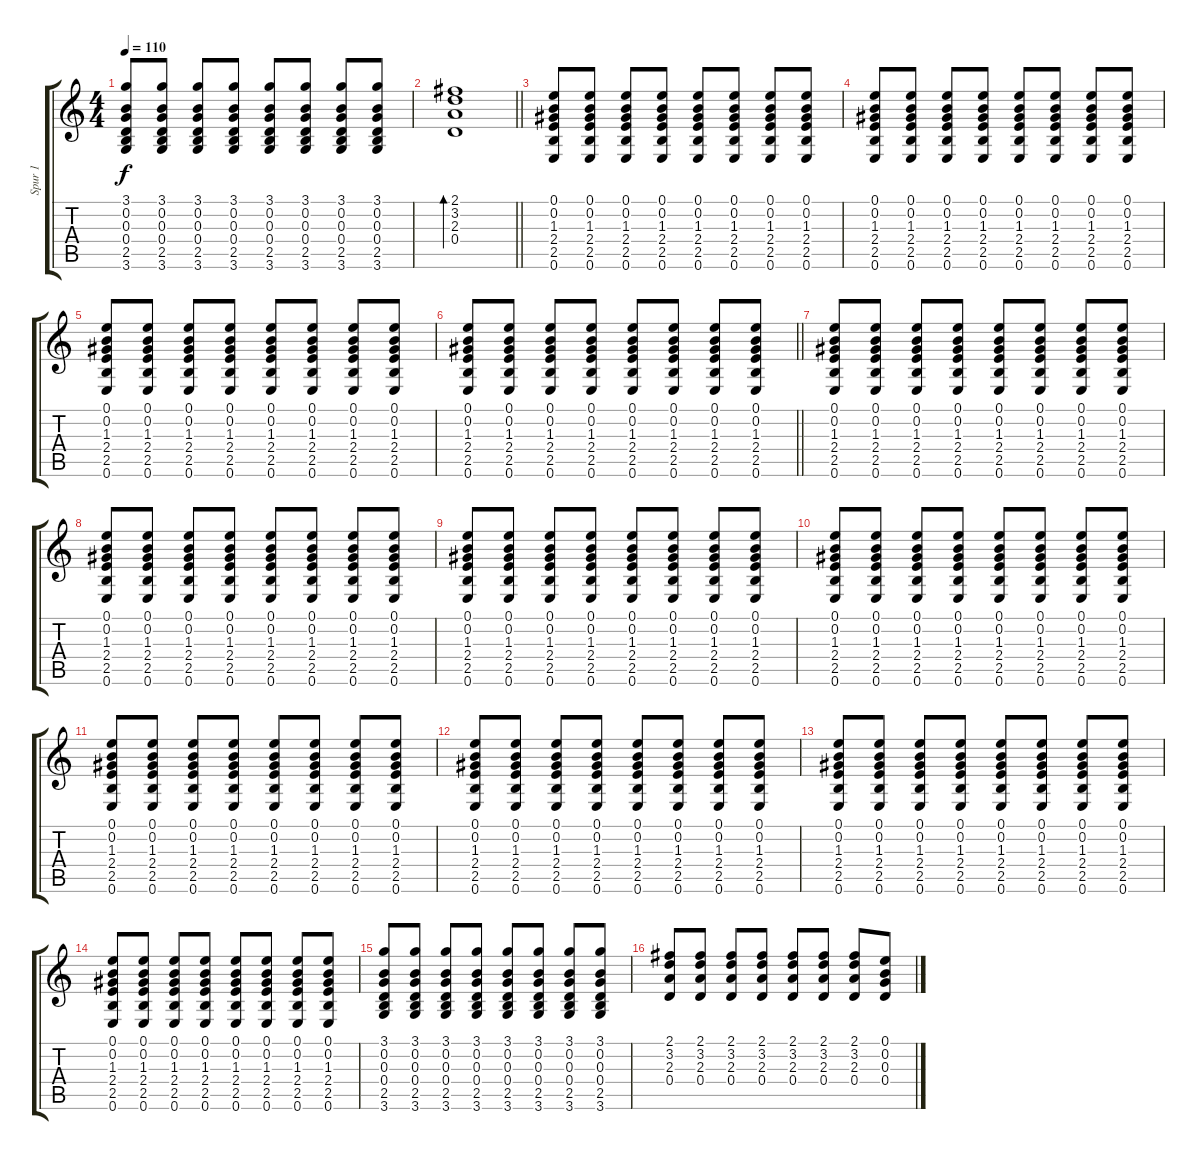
\track ("Spur 1" "Spur 1") {instrument electricguitarclean}
\staff {score tabs}
\tuning (E4 B3 G3 D3 A2 E2) {hide}
\ts (4 4)
\tempo 110
\clef g2
\ks c
(3.1 0.2 0.3 0.4 2.5 3.6).8{dy f} (3.1 0.2 0.3 0.4 2.5 3.6).8 (3.1 0.2 0.3 0.4 2.5 3.6).8 (3.1 0.2 0.3 0.4 2.5 3.6).8 (3.1 0.2 0.3 0.4 2.5 3.6).8 (3.1 0.2 0.3 0.4 2.5 3.6).8 (3.1 0.2 0.3 0.4 2.5 3.6).8 (3.1 0.2 0.3 0.4 2.5 3.6).8 |
\barLineRight lightlight
(2.1 3.2 2.3 0.4).1{bd 240} |
(0.1 0.2 1.3 2.4 2.5 0.6).8 (0.1 0.2 1.3 2.4 2.5 0.6).8 (0.1 0.2 1.3 2.4 2.5 0.6).8 (0.1 0.2 1.3 2.4 2.5 0.6).8 (0.1 0.2 1.3 2.4 2.5 0.6).8 (0.1 0.2 1.3 2.4 2.5 0.6).8 (0.1 0.2 1.3 2.4 2.5 0.6).8 (0.1 0.2 1.3 2.4 2.5 0.6).8 |
(0.1 0.2 1.3 2.4 2.5 0.6).8 (0.1 0.2 1.3 2.4 2.5 0.6).8 (0.1 0.2 1.3 2.4 2.5 0.6).8 (0.1 0.2 1.3 2.4 2.5 0.6).8 (0.1 0.2 1.3 2.4 2.5 0.6).8 (0.1 0.2 1.3 2.4 2.5 0.6).8 (0.1 0.2 1.3 2.4 2.5 0.6).8 (0.1 0.2 1.3 2.4 2.5 0.6).8 |
(0.1 0.2 1.3 2.4 2.5 0.6).8 (0.1 0.2 1.3 2.4 2.5 0.6).8 (0.1 0.2 1.3 2.4 2.5 0.6).8 (0.1 0.2 1.3 2.4 2.5 0.6).8 (0.1 0.2 1.3 2.4 2.5 0.6).8 (0.1 0.2 1.3 2.4 2.5 0.6).8 (0.1 0.2 1.3 2.4 2.5 0.6).8 (0.1 0.2 1.3 2.4 2.5 0.6).8 |
\barLineRight lightlight
(0.1 0.2 1.3 2.4 2.5 0.6).8 (0.1 0.2 1.3 2.4 2.5 0.6).8 (0.1 0.2 1.3 2.4 2.5 0.6).8 (0.1 0.2 1.3 2.4 2.5 0.6).8 (0.1 0.2 1.3 2.4 2.5 0.6).8 (0.1 0.2 1.3 2.4 2.5 0.6).8 (0.1 0.2 1.3 2.4 2.5 0.6).8 (0.1 0.2 1.3 2.4 2.5 0.6).8 |
(0.1 0.2 1.3 2.4 2.5 0.6).8 (0.1 0.2 1.3 2.4 2.5 0.6).8 (0.1 0.2 1.3 2.4 2.5 0.6).8 (0.1 0.2 1.3 2.4 2.5 0.6).8 (0.1 0.2 1.3 2.4 2.5 0.6).8 (0.1 0.2 1.3 2.4 2.5 0.6).8 (0.1 0.2 1.3 2.4 2.5 0.6).8 (0.1 0.2 1.3 2.4 2.5 0.6).8 |
(0.1 0.2 1.3 2.4 2.5 0.6).8 (0.1 0.2 1.3 2.4 2.5 0.6).8 (0.1 0.2 1.3 2.4 2.5 0.6).8 (0.1 0.2 1.3 2.4 2.5 0.6).8 (0.1 0.2 1.3 2.4 2.5 0.6).8 (0.1 0.2 1.3 2.4 2.5 0.6).8 (0.1 0.2 1.3 2.4 2.5 0.6).8 (0.1 0.2 1.3 2.4 2.5 0.6).8 |
(0.1 0.2 1.3 2.4 2.5 0.6).8 (0.1 0.2 1.3 2.4 2.5 0.6).8 (0.1 0.2 1.3 2.4 2.5 0.6).8 (0.1 0.2 1.3 2.4 2.5 0.6).8 (0.1 0.2 1.3 2.4 2.5 0.6).8 (0.1 0.2 1.3 2.4 2.5 0.6).8 (0.1 0.2 1.3 2.4 2.5 0.6).8 (0.1 0.2 1.3 2.4 2.5 0.6).8 |
(0.1 0.2 1.3 2.4 2.5 0.6).8 (0.1 0.2 1.3 2.4 2.5 0.6).8 (0.1 0.2 1.3 2.4 2.5 0.6).8 (0.1 0.2 1.3 2.4 2.5 0.6).8 (0.1 0.2 1.3 2.4 2.5 0.6).8 (0.1 0.2 1.3 2.4 2.5 0.6).8 (0.1 0.2 1.3 2.4 2.5 0.6).8 (0.1 0.2 1.3 2.4 2.5 0.6).8 |
(0.1 0.2 1.3 2.4 2.5 0.6).8 (0.1 0.2 1.3 2.4 2.5 0.6).8 (0.1 0.2 1.3 2.4 2.5 0.6).8 (0.1 0.2 1.3 2.4 2.5 0.6).8 (0.1 0.2 1.3 2.4 2.5 0.6).8 (0.1 0.2 1.3 2.4 2.5 0.6).8 (0.1 0.2 1.3 2.4 2.5 0.6).8 (0.1 0.2 1.3 2.4 2.5 0.6).8 |
(0.1 0.2 1.3 2.4 2.5 0.6).8 (0.1 0.2 1.3 2.4 2.5 0.6).8 (0.1 0.2 1.3 2.4 2.5 0.6).8 (0.1 0.2 1.3 2.4 2.5 0.6).8 (0.1 0.2 1.3 2.4 2.5 0.6).8 (0.1 0.2 1.3 2.4 2.5 0.6).8 (0.1 0.2 1.3 2.4 2.5 0.6).8 (0.1 0.2 1.3 2.4 2.5 0.6).8 |
(0.1 0.2 1.3 2.4 2.5 0.6).8 (0.1 0.2 1.3 2.4 2.5 0.6).8 (0.1 0.2 1.3 2.4 2.5 0.6).8 (0.1 0.2 1.3 2.4 2.5 0.6).8 (0.1 0.2 1.3 2.4 2.5 0.6).8 (0.1 0.2 1.3 2.4 2.5 0.6).8 (0.1 0.2 1.3 2.4 2.5 0.6).8 (0.1 0.2 1.3 2.4 2.5 0.6).8 |
(0.1 0.2 1.3 2.4 2.5 0.6).8 (0.1 0.2 1.3 2.4 2.5 0.6).8 (0.1 0.2 1.3 2.4 2.5 0.6).8 (0.1 0.2 1.3 2.4 2.5 0.6).8 (0.1 0.2 1.3 2.4 2.5 0.6).8 (0.1 0.2 1.3 2.4 2.5 0.6).8 (0.1 0.2 1.3 2.4 2.5 0.6).8 (0.1 0.2 1.3 2.4 2.5 0.6).8 |
(3.1 0.2 0.3 0.4 2.5 3.6).8 (3.1 0.2 0.3 0.4 2.5 3.6).8 (3.1 0.2 0.3 0.4 2.5 3.6).8 (3.1 0.2 0.3 0.4 2.5 3.6).8 (3.1 0.2 0.3 0.4 2.5 3.6).8 (3.1 0.2 0.3 0.4 2.5 3.6).8 (3.1 0.2 0.3 0.4 2.5 3.6).8 (3.1 0.2 0.3 0.4 2.5 3.6).8 |
(2.1 3.2 2.3 0.4).8 (2.1 3.2 2.3 0.4).8 (2.1 3.2 2.3 0.4).8 (2.1 3.2 2.3 0.4).8 (2.1 3.2 2.3 0.4).8 (2.1 3.2 2.3 0.4).8 (2.1 3.2 2.3 0.4).8 (0.1 0.2 0.3 0.4).8
